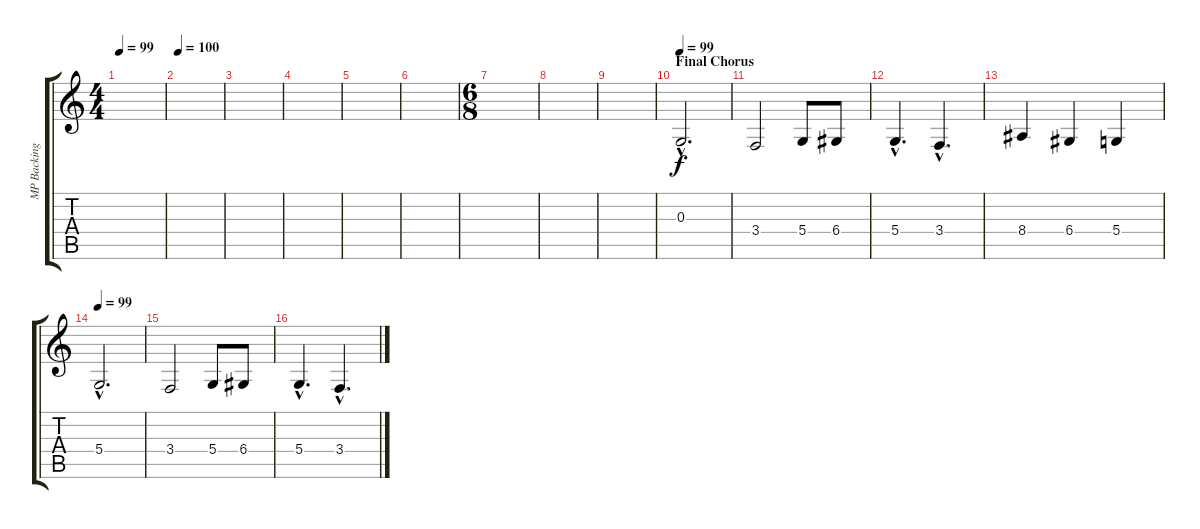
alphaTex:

\track ("MP Backing Vocals" "MP Backing") {instrument brasssection}
\staff {score tabs}
\tuning (E4 B3 G3 D3 A2 E2) {hide}
\ts (4 4)
\tempo 99
\clef g2
\ks c
|
\tempo 100
|
|
|
|
|
\ts (6 8)
|
|
|
\section ("" "Final Chorus")
\tempo 99
0.3{hac}.2{d} |
3.4.2 5.4.8 6.4.8 |
5.4{hac}.4{d} 3.4{hac}.4{d} |
8.4.4 6.4.4 5.4.4 |
\tempo 99
5.4{hac}.2{d} |
3.4.2 5.4.8 6.4.8 |
5.4{hac}.4{d} 3.4{hac}.4{d}
